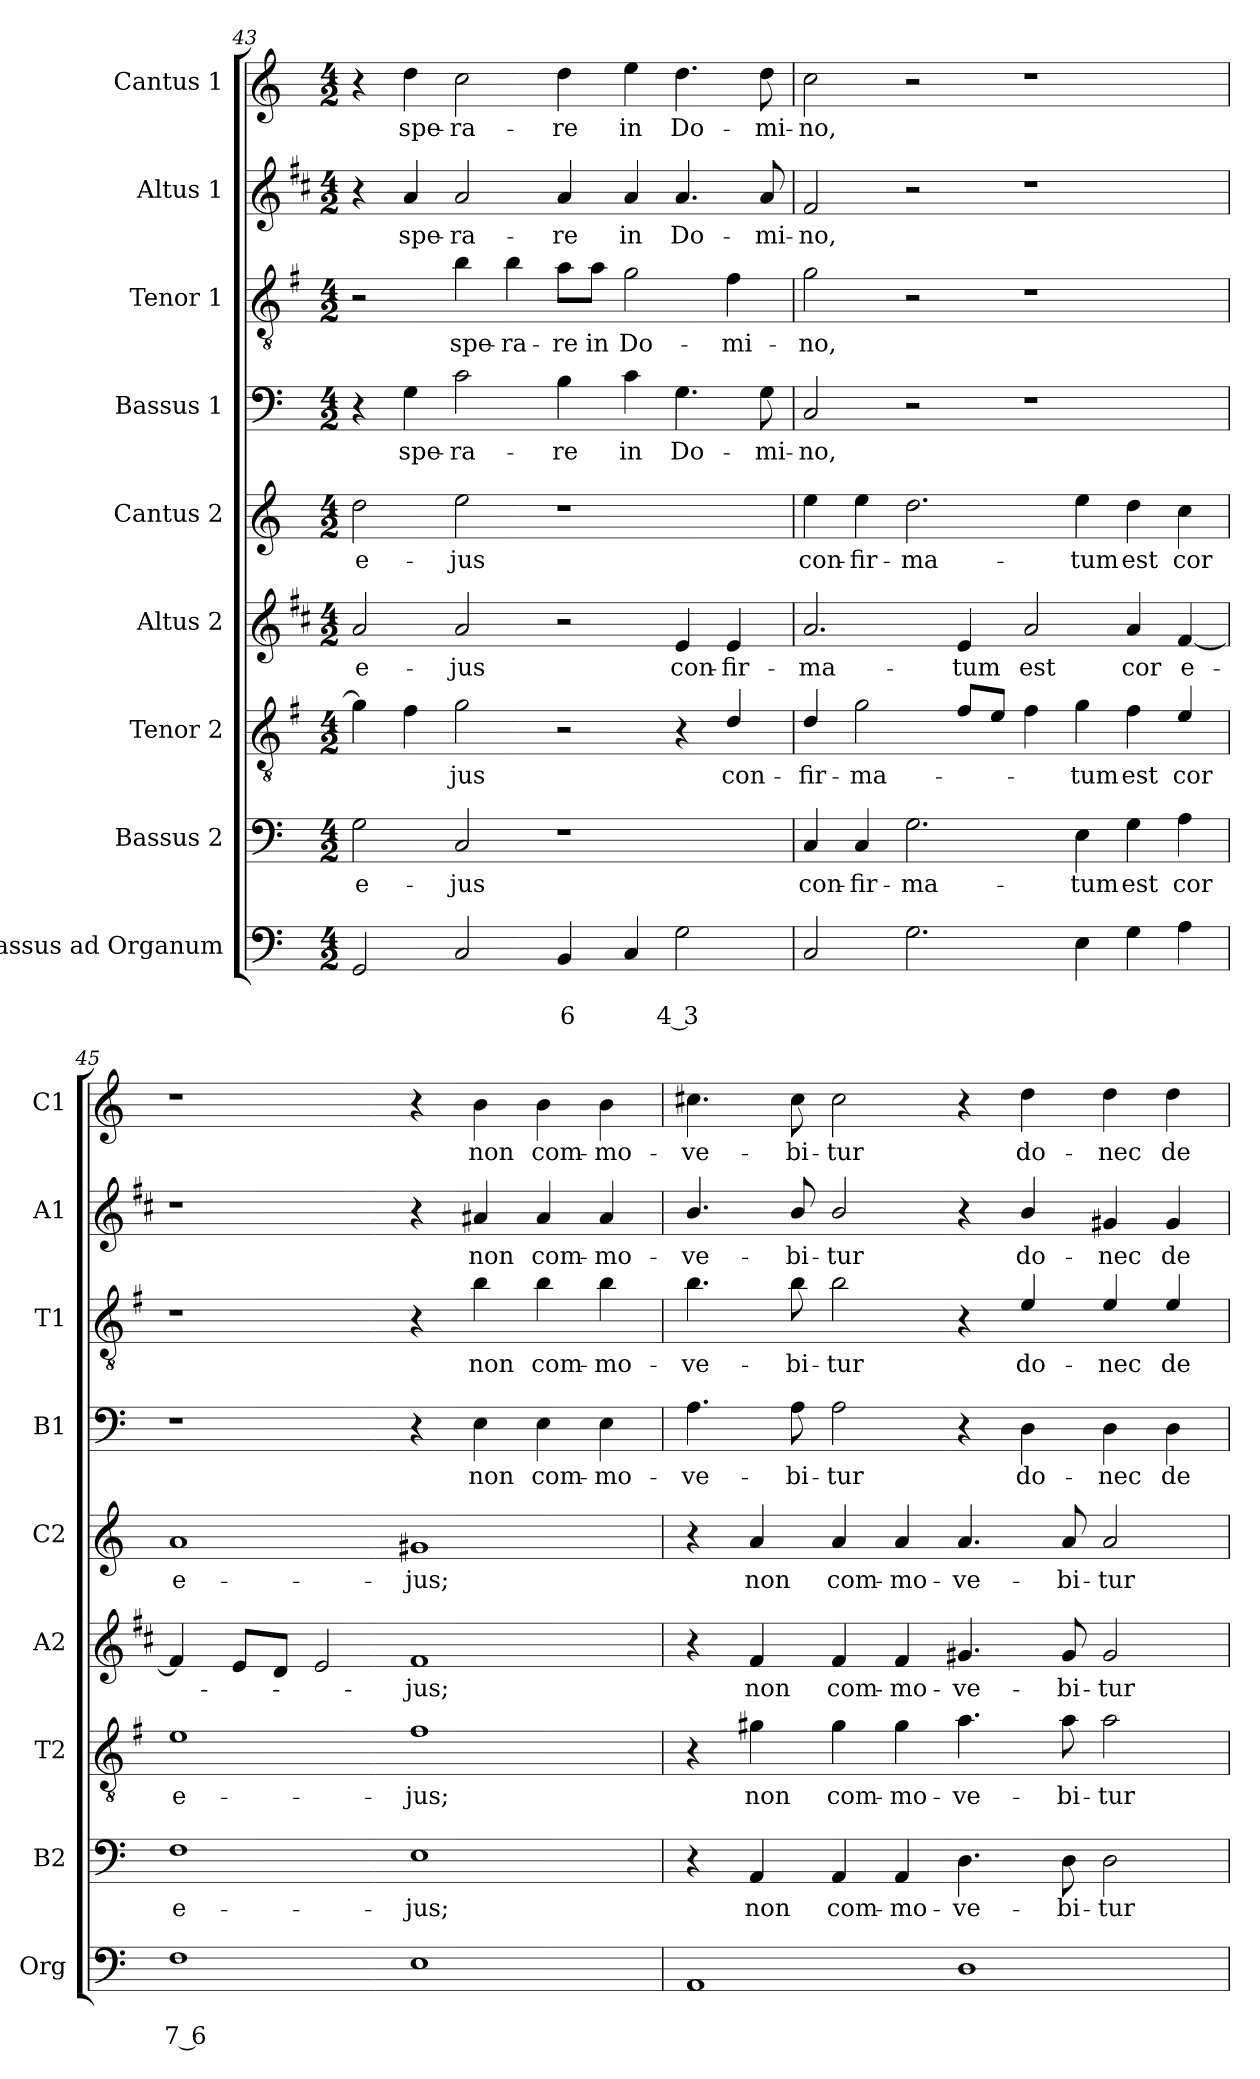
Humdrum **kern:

**kern	**text	**text	**kern	**text	**kern	**text	**kern	**text	**kern	**text	**kern	**text	**kern	**text	**kern	**text	**kern	**text
*part9	*part9	*part9	*part8	*part8	*part7	*part7	*part6	*part6	*part5	*part5	*part4	*part4	*part3	*part3	*part2	*part2	*part1	*part1
*staff9	*staff9	*staff9	*staff8	*staff8	*staff7	*staff7	*staff6	*staff6	*staff5	*staff5	*staff4	*staff4	*staff3	*staff3	*staff2	*staff2	*staff1	*staff1
*I"Bassus ad Organum	*	*	*I"Bassus 2	*	*I"Tenor 2	*	*I"Altus 2	*	*I"Cantus 2	*	*I"Bassus 1	*	*I"Tenor 1	*	*I"Altus 1	*	*I"Cantus 1	*
*I'Org	*	*	*I'B2	*	*I'T2	*	*I'A2	*	*I'C2	*	*I'B1	*	*I'T1	*	*I'A1	*	*I'C1	*
!!LO:PB:g=z
*clefF4	*	*	*clefF4	*	*clefGv2	*	*clefG2	*	*clefG2	*	*clefF4	*	*clefGv2	*	*clefG2	*	*clefG2	*
*	*	*	*	*	*ITrd4c7	*	*ITrd1c2	*	*	*	*	*	*ITrd4c7	*	*ITrd1c2	*	*	*
*k[]	*	*	*k[]	*	*k[]	*	*k[]	*	*k[]	*	*k[]	*	*k[]	*	*k[]	*	*k[]	*
*C:	*	*	*C:	*	*C:	*	*C:	*	*C:	*	*C:	*	*C:	*	*C:	*	*C:	*
*M4/2	*	*	*M4/2	*	*M4/2	*	*M4/2	*	*M4/2	*	*M4/2	*	*M4/2	*	*M4/2	*	*M4/2	*
=43	=43	=43	=43	=43	=43	=43	=43	=43	=43	=43	=43	=43	=43	=43	=43	=43	=43	=43
!	!	!	!	!LO:LY:b	!	!	!	!LO:LY:b	!	!LO:LY:b	!	!	!	!	!	!	!	!
2GG/	.	.	2G\	e-	4c\]	.	2g/	e-	2dd\	e-	4r	.	2r	.	4r	.	4r	.
!	!	!	!	!	!	!	!	!	!	!	!	!LO:LY:b	!	!	!	!LO:LY:b	!	!LO:LY:b
.	.	.	.	.	4B\	.	.	.	.	.	4G\	spe-	.	.	4g/	spe-	4dd\	spe-
!	!	!	!	!LO:LY:b	!	!LO:LY:b	!	!LO:LY:b	!	!LO:LY:b	!	!LO:LY:b	!	!LO:LY:b	!	!LO:LY:b	!	!LO:LY:b
2C/	.	.	2C/	-jus	2c\	-jus	2g/	-jus	2ee\	-jus	2c\	-ra-	4e\	spe-	2g/	-ra-	2cc\	-ra-
!	!	!	!	!	!	!	!	!	!	!	!	!	!	!LO:LY:b	!	!	!	!
.	.	.	.	.	.	.	.	.	.	.	.	.	4e\	-ra-	.	.	.	.
!	!	!LO:LY:b	!	!	!	!	!	!	!	!	!	!LO:LY:b	!	!LO:LY:b	!	!LO:LY:b	!	!LO:LY:b
4BB/	.	6	1r	.	2r	.	2r	.	1r	.	4B\	-re	8d\L	-re	4g/	-re	4dd\	-re
!	!	!	!	!	!	!	!	!	!	!	!	!	!	!LO:LY:b	!	!	!	!
.	.	.	.	.	.	.	.	.	.	.	.	.	8d\J	in	.	.	.	.
!	!	!	!	!	!	!	!	!	!	!	!	!LO:LY:b	!	!LO:LY:b	!	!LO:LY:b	!	!LO:LY:b
4C/	.	.	.	.	.	.	.	.	.	.	4c\	in	2c\	Do-	4g/	in	4ee\	in
!	!	!LO:LY:b	!	!	!	!	!	!LO:LY:b	!	!	!	!LO:LY:b	!	!	!	!LO:LY:b	!	!LO:LY:b
2G\	.	4 3	.	.	4r	.	4d/	con-	.	.	4.G\	Do-	.	.	4.g/	Do-	4.dd\	Do-
!	!	!	!	!	!	!LO:LY:b	!	!LO:LY:b	!	!	!	!	!	!LO:LY:b	!	!	!	!
.	.	.	.	.	4G/	con-	4d/	-fir-	.	.	.	.	4B\	-mi-	.	.	.	.
!	!	!	!	!	!	!	!	!	!	!	!	!LO:LY:b	!	!	!	!LO:LY:b	!	!LO:LY:b
.	.	.	.	.	.	.	.	.	.	.	8G\	-mi-	.	.	8g/	-mi-	8dd\	-mi-
=44	=44	=44	=44	=44	=44	=44	=44	=44	=44	=44	=44	=44	=44	=44	=44	=44	=44	=44
!	!	!	!	!LO:LY:b	!	!LO:LY:b	!	!LO:LY:b	!	!LO:LY:b	!	!LO:LY:b	!	!LO:LY:b	!	!LO:LY:b	!	!LO:LY:b
2C/	.	.	4C/	con-	4G/	-fir-	2.g/	-ma-	4ee\	con-	2C/	-no,	2c\	-no,	2e/	-no,	2cc\	-no,
!	!	!	!	!LO:LY:b	!	!LO:LY:b	!	!	!	!LO:LY:b	!	!	!	!	!	!	!	!
.	.	.	4C/	-fir-	2c\	-ma-	.	.	4ee\	-fir-	.	.	.	.	.	.	.	.
!	!	!	!	!LO:LY:b	!	!	!	!	!	!LO:LY:b	!	!	!	!	!	!	!	!
2.G\	.	.	2.G\	-ma-	.	.	.	.	2.dd\	-ma-	2r	.	2r	.	2r	.	2r	.
!	!	!	!	!	!	!	!	!LO:LY:b	!	!	!	!	!	!	!	!	!	!
.	.	.	.	.	8B/L	.	4d/	-tum	.	.	.	.	.	.	.	.	.	.
.	.	.	.	.	8A/J	.	.	.	.	.	.	.	.	.	.	.	.	.
!	!	!	!	!	!	!	!	!LO:LY:b	!	!	!	!	!	!	!	!	!	!
.	.	.	.	.	4B\	.	2g/	est	.	.	1r	.	1r	.	1r	.	1r	.
!	!	!	!	!LO:LY:b	!	!LO:LY:b	!	!	!	!LO:LY:b	!	!	!	!	!	!	!	!
4E\	.	.	4E\	-tum	4c\	-tum	.	.	4ee\	-tum	.	.	.	.	.	.	.	.
!	!	!	!	!LO:LY:b	!	!LO:LY:b	!	!LO:LY:b	!	!LO:LY:b	!	!	!	!	!	!	!	!
4G\	.	.	4G\	est	4B\	est	4g/	cor	4dd\	est	.	.	.	.	.	.	.	.
!	!	!	!	!LO:LY:b	!	!LO:LY:b	!	!LO:LY:b	!	!LO:LY:b	!	!	!	!	!	!	!	!
4A\	.	.	4A\	cor	4A/	cor	[4e/	e-	4cc\	cor	.	.	.	.	.	.	.	.
=45	=45	=45	=45	=45	=45	=45	=45	=45	=45	=45	=45	=45	=45	=45	=45	=45	=45	=45
!	!	!LO:LY:b	!	!LO:LY:b	!	!LO:LY:b	!	!	!	!LO:LY:b	!	!	!	!	!	!	!	!
1F	.	7 6	1F	e-	1A	e-	4e/]	.	1a	e-	1r	.	1r	.	1r	.	1r	.
.	.	.	.	.	.	.	8d/L	.	.	.	.	.	.	.	.	.	.	.
.	.	.	.	.	.	.	8c/J	.	.	.	.	.	.	.	.	.	.	.
.	.	.	.	.	.	.	2d/	.	.	.	.	.	.	.	.	.	.	.
!	!	!	!	!LO:LY:b	!	!LO:LY:b	!	!LO:LY:b	!	!LO:LY:b	!	!	!	!	!	!	!	!
1E	.	.	1E	-jus;	1B	-jus;	1e	-jus;	1g#X	-jus;	4r	.	4r	.	4r	.	4r	.
!	!	!	!	!	!	!	!	!	!	!	!	!LO:LY:b	!	!LO:LY:b	!	!LO:LY:b	!	!LO:LY:b
.	.	.	.	.	.	.	.	.	.	.	4E\	non	4e\	non	4g#X/	non	4b\	non
!	!	!	!	!	!	!	!	!	!	!	!	!LO:LY:b	!	!LO:LY:b	!	!LO:LY:b	!	!LO:LY:b
.	.	.	.	.	.	.	.	.	.	.	4E\	com-	4e\	com-	4g#/	com-	4b\	com-
!	!	!	!	!	!	!	!	!	!	!	!	!LO:LY:b	!	!LO:LY:b	!	!LO:LY:b	!	!LO:LY:b
.	.	.	.	.	.	.	.	.	.	.	4E\	-mo-	4e\	-mo-	4g#/	-mo-	4b\	-mo-
!!LO:LB:g=z
=46	=46	=46	=46	=46	=46	=46	=46	=46	=46	=46	=46	=46	=46	=46	=46	=46	=46	=46
!	!	!	!	!	!	!	!	!	!	!	!	!LO:LY:b	!	!LO:LY:b	!	!LO:LY:b	!	!LO:LY:b
1AA	.	.	4r	.	4r	.	4r	.	4r	.	4.A\	-ve-	4.e\	-ve-	4.a/	-ve-	4.cc#X\	-ve-
!	!	!	!	!LO:LY:b	!	!LO:LY:b	!	!LO:LY:b	!	!LO:LY:b	!	!	!	!	!	!	!	!
.	.	.	4AA/	non	4c#X\	non	4e/	non	4a/	non	.	.	.	.	.	.	.	.
!	!	!	!	!	!	!	!	!	!	!	!	!LO:LY:b	!	!LO:LY:b	!	!LO:LY:b	!	!LO:LY:b
.	.	.	.	.	.	.	.	.	.	.	8A\	-bi-	8e\	-bi-	8a/	-bi-	8cc#\	-bi-
!	!	!	!	!LO:LY:b	!	!LO:LY:b	!	!LO:LY:b	!	!LO:LY:b	!	!LO:LY:b	!	!LO:LY:b	!	!LO:LY:b	!	!LO:LY:b
.	.	.	4AA/	com-	4c#\	com-	4e/	com-	4a/	com-	2A\	-tur	2e\	-tur	2a/	-tur	2cc#\	-tur
!	!	!	!	!LO:LY:b	!	!LO:LY:b	!	!LO:LY:b	!	!LO:LY:b	!	!	!	!	!	!	!	!
.	.	.	4AA/	-mo-	4c#\	-mo-	4e/	-mo-	4a/	-mo-	.	.	.	.	.	.	.	.
!	!	!	!	!LO:LY:b	!	!LO:LY:b	!	!LO:LY:b	!	!LO:LY:b	!	!	!	!	!	!	!	!
1D	.	.	4.D\	-ve-	4.d\	-ve-	4.f#X/	-ve-	4.a/	-ve-	4r	.	4r	.	4r	.	4r	.
!	!	!	!	!	!	!	!	!	!	!	!	!LO:LY:b	!	!LO:LY:b	!	!LO:LY:b	!	!LO:LY:b
.	.	.	.	.	.	.	.	.	.	.	4D\	do-	4A/	do-	4a/	do-	4dd\	do-
!	!	!	!	!LO:LY:b	!	!LO:LY:b	!	!LO:LY:b	!	!LO:LY:b	!	!	!	!	!	!	!	!
.	.	.	8D\	-bi-	8d\	-bi-	8f#/	-bi-	8a/	-bi-	.	.	.	.	.	.	.	.
!	!	!	!	!LO:LY:b	!	!LO:LY:b	!	!LO:LY:b	!	!LO:LY:b	!	!LO:LY:b	!	!LO:LY:b	!	!LO:LY:b	!	!LO:LY:b
.	.	.	2D\	-tur	2d\	-tur	2f#/	-tur	2a/	-tur	4D\	-nec	4A/	-nec	4f#X/	-nec	4dd\	-nec
!	!	!	!	!	!	!	!	!	!	!	!	!LO:LY:b	!	!LO:LY:b	!	!LO:LY:b	!	!LO:LY:b
.	.	.	.	.	.	.	.	.	.	.	4D\	de-	4A/	de-	4f#/	de-	4dd\	de-
=	=	=	=	=	=	=	=	=	=	=	=	=	=	=	=	=	=	=
*-	*-	*-	*-	*-	*-	*-	*-	*-	*-	*-	*-	*-	*-	*-	*-	*-	*-	*-
